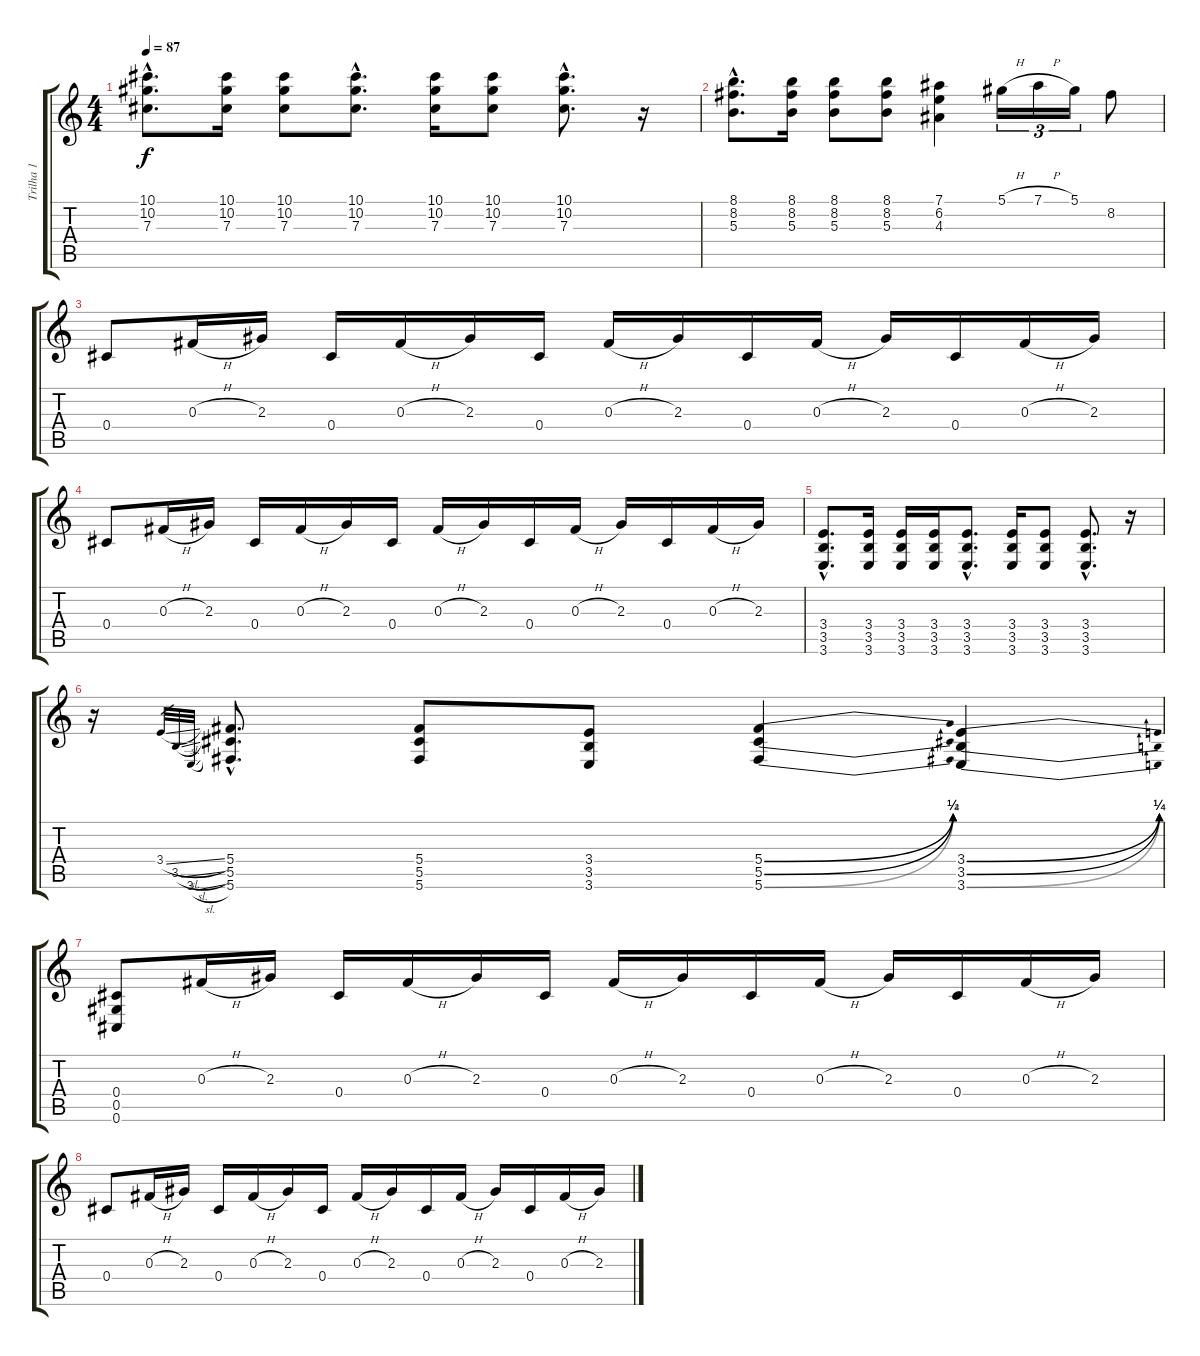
\track ("Trilha 1" "Trilha 1") {instrument acousticguitarsteel}
\staff {score tabs}
\tuning (Eb4 Bb3 Gb3 Db3 Ab2 Db2) {hide}
\ts (4 4)
\tempo 87
\clef g2
\ks c
(10.1{hac} 10.2{hac} 7.3{hac}).8{d dy f} (10.1 10.2 7.3).16 (10.1 10.2 7.3).8 (10.1{hac} 10.2{hac} 7.3{hac}).8{d} (10.1 10.2 7.3).16 (10.1 10.2 7.3).8 (10.1{hac} 10.2{hac} 7.3{hac}).8{d} r.16 |
(8.1{hac} 8.2{hac} 5.3{hac}).8{d} (8.1 8.2 5.3).16 (8.1 8.2 5.3).8 (8.1 8.2 5.3).8 (7.1 6.2 4.3).4 5.1{h}.16{tu (3 2)} 7.1{h}.16{tu (3 2)} 5.1.16{tu (3 2)} 8.2.8 |
0.4.8 0.3{h}.16 2.3.16 0.4.16 0.3{h}.16 2.3.16 0.4.16 0.3{h}.16 2.3.16 0.4.16 0.3{h}.16 2.3.16 0.4.16 0.3{h}.16 2.3.16 |
0.4.8 0.3{h}.16 2.3.16 0.4.16 0.3{h}.16 2.3.16 0.4.16 0.3{h}.16 2.3.16 0.4.16 0.3{h}.16 2.3.16 0.4.16 0.3{h}.16 2.3.16 |
(3.4{hac} 3.5{hac} 3.6{hac}).8{d} (3.4 3.5 3.6).16 (3.4 3.5 3.6).16 (3.4 3.5 3.6).16 (3.4{hac} 3.5{hac} 3.6{hac}).8{d} (3.4 3.5 3.6).16 (3.4 3.5 3.6).8 (3.4{hac} 3.5{hac} 3.6{hac}).8{d} r.16 |
r.16 3.4{sl}.32{gr} 3.5{sl}.32{gr} 3.6{sl}.32{gr} (5.4{hac} 5.5{hac} 5.6{hac}).8{d} (5.4 5.5 5.6).8 (3.4 3.5 3.6).8 (5.4{be (bend 0 0 60 2)} 5.5{be (bend 0 0 60 1)} 5.6{be (bend 0 0 60 1)}).4 (3.4{be (bend 0 0 60 1)} 3.5{be (bend 0 0 60 1)} 3.6{be (bend 0 0 60 1)}).4 |
(0.4 0.5 0.6).8 0.3{h}.16 2.3.16 0.4.16 0.3{h}.16 2.3.16 0.4.16 0.3{h}.16 2.3.16 0.4.16 0.3{h}.16 2.3.16 0.4.16 0.3{h}.16 2.3.16 |
0.4.8 0.3{h}.16 2.3.16 0.4.16 0.3{h}.16 2.3.16 0.4.16 0.3{h}.16 2.3.16 0.4.16 0.3{h}.16 2.3.16 0.4.16 0.3{h}.16 2.3.16
